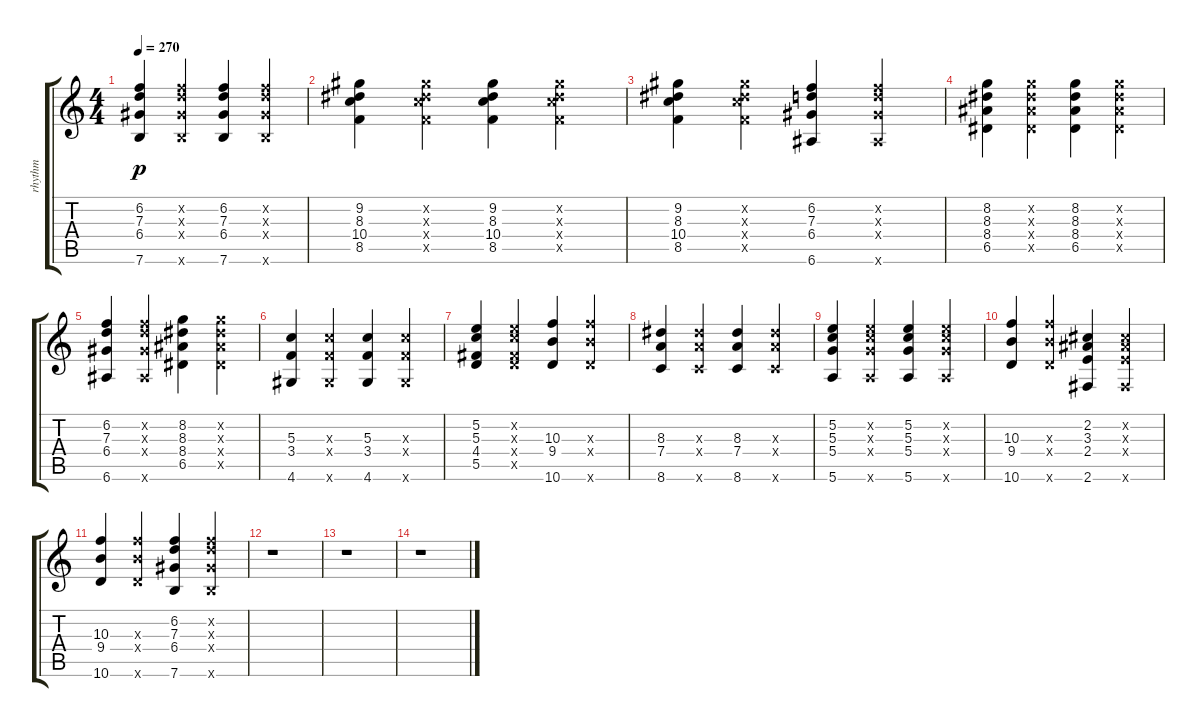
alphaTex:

\track ("rhythm" "rhythm") {instrument acousticguitarnylon}
\staff {score tabs}
\tuning (E4 B3 G3 D3 A2 E2) {hide}
\ts (4 4)
\tempo 270
\clef g2
\ks c
(6.2 7.3 6.4 7.6).4{dy p} (6.2{x} 7.3{x} 6.4{x} 7.6{x}).4 (6.2 7.3 6.4 7.6).4 (6.2{x} 7.3{x} 6.4{x} 7.6{x}).4 |
(9.2 8.3 10.4 8.5).4 (9.2{x} 8.3{x} 10.4{x} 8.5{x}).4 (9.2 8.3 10.4 8.5).4 (9.2{x} 8.3{x} 10.4{x} 8.5{x}).4 |
(9.2 8.3 10.4 8.5).4 (9.2{x} 8.3{x} 10.4{x} 8.5{x}).4 (6.2 7.3 6.4 6.6).4 (6.2{x} 7.3{x} 6.4{x} 6.6{x}).4 |
(8.2 8.3 8.4 6.5).4 (8.2{x} 8.3{x} 8.4{x} 6.5{x}).4 (8.2 8.3 8.4 6.5).4 (8.2{x} 8.3{x} 8.4{x} 6.5{x}).4 |
(6.2 7.3 6.4 6.6).4 (6.2{x} 7.3{x} 6.4{x} 6.6{x}).4 (8.2 8.3 8.4 6.5).4 (8.2{x} 8.3{x} 8.4{x} 6.5{x}).4 |
(5.3 3.4 4.6).4 (5.3{x} 3.4{x} 4.6{x}).4 (5.3 3.4 4.6).4 (5.3{x} 3.4{x} 4.6{x}).4 |
(5.2 5.3 4.4 5.5).4 (5.2{x} 5.3{x} 4.4{x} 5.5{x}).4 (10.3 9.4 10.6).4 (10.3{x} 9.4{x} 10.6{x}).4 |
(8.3 7.4 8.6).4 (8.3{x} 7.4{x} 8.6{x}).4 (8.3 7.4 8.6).4 (8.3{x} 7.4{x} 8.6{x}).4 |
(5.2 5.3 5.4 5.6).4 (5.2{x} 5.3{x} 5.4{x} 5.6{x}).4 (5.2 5.3 5.4 5.6).4 (5.2{x} 5.3{x} 5.4{x} 5.6{x}).4 |
(10.3 9.4 10.6).4 (10.3{x} 9.4{x} 10.6{x}).4 (2.2 3.3 2.4 2.6).4 (2.2{x} 3.3{x} 2.4{x} 2.6{x}).4 |
(10.3 9.4 10.6).4 (10.3{x} 9.4{x} 10.6{x}).4 (6.2 7.3 6.4 7.6).4 (6.2{x} 7.3{x} 6.4{x} 7.6{x}).4 |
r.1 |
r.1 |
r.1
